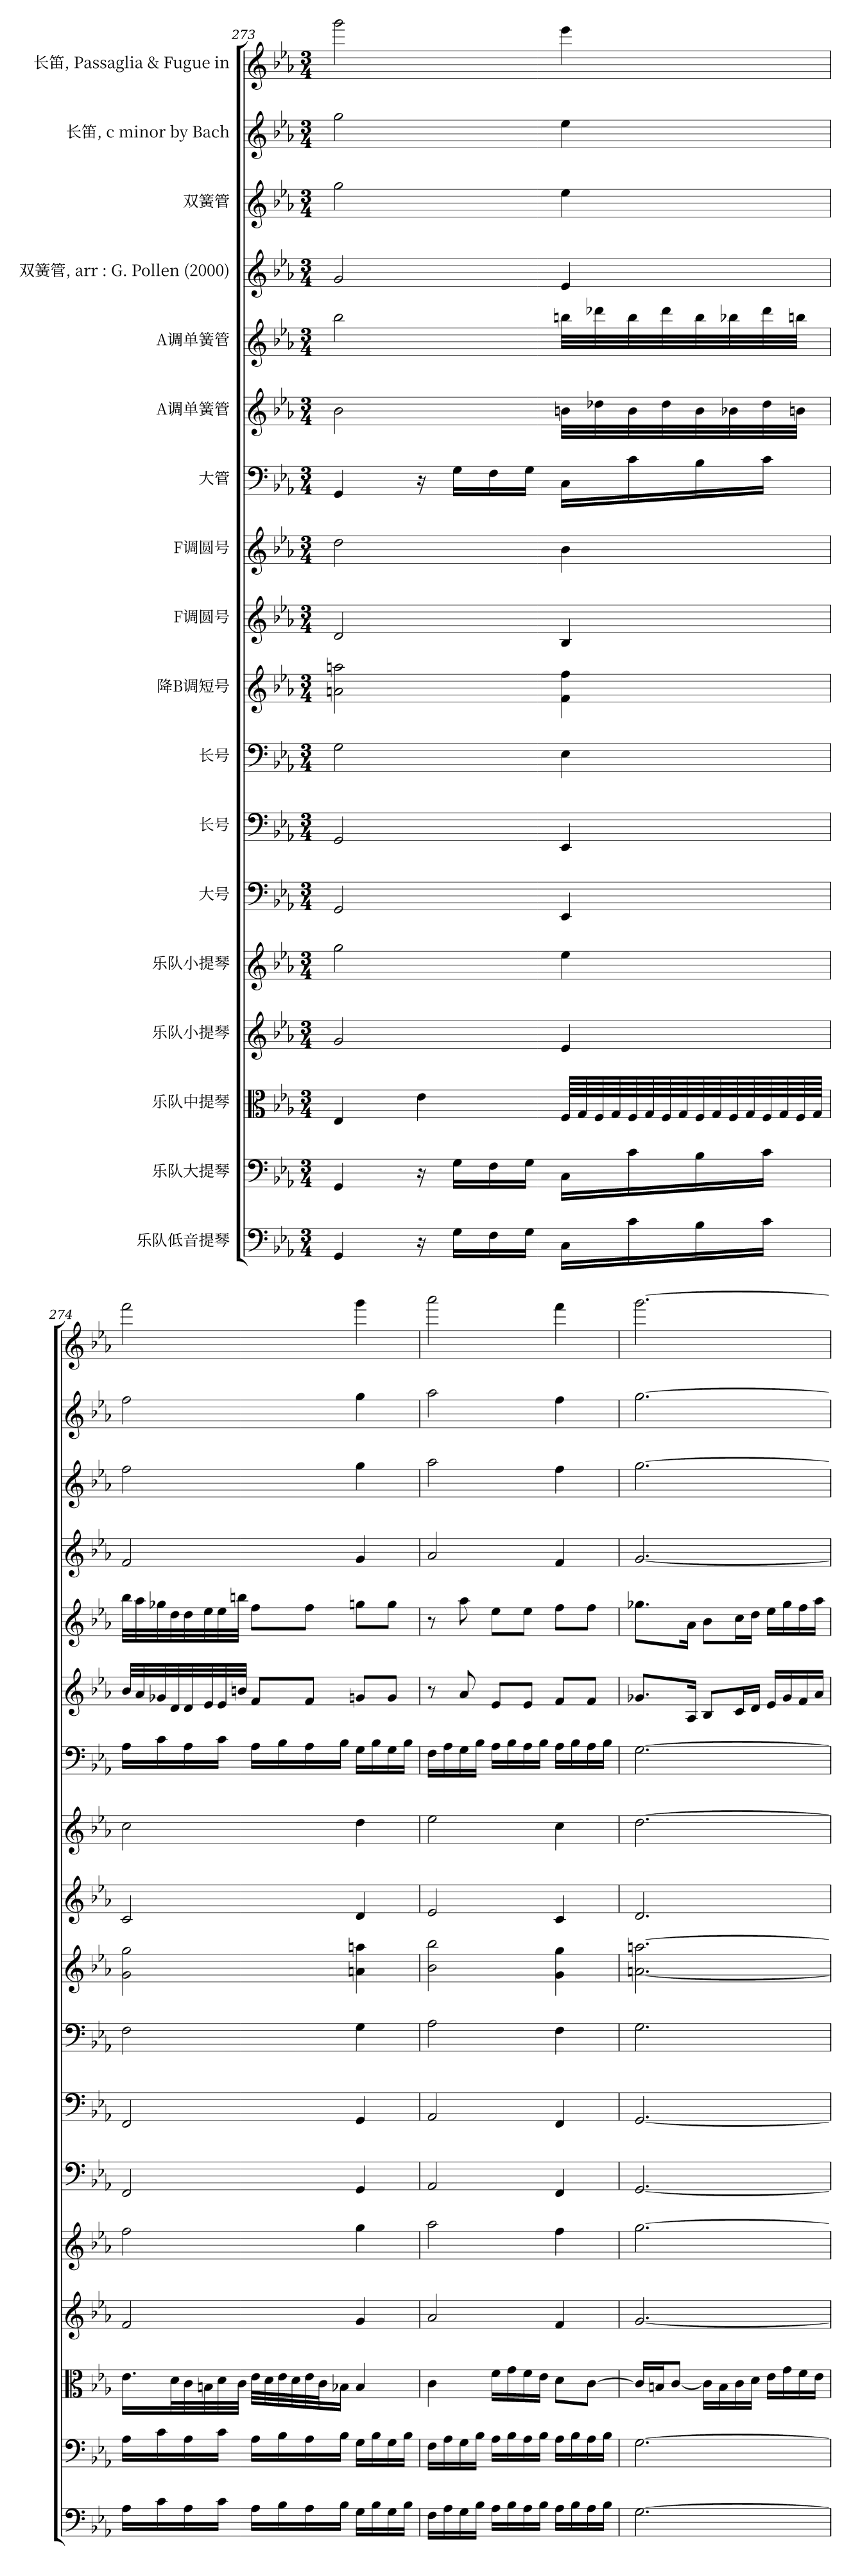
**kern	**kern	**kern	**kern	**kern	**kern	**kern	**kern	**kern	**kern	**kern	**kern	**kern	**kern	**kern	**kern	**kern	**kern
*part18	*part17	*part16	*part15	*part14	*part13	*part12	*part11	*part10	*part9	*part8	*part7	*part6	*part5	*part4	*part3	*part2	*part1
*staff18	*staff17	*staff16	*staff15	*staff14	*staff13	*staff12	*staff11	*staff10	*staff9	*staff8	*staff7	*staff6	*staff5	*staff4	*staff3	*staff2	*staff1
*I"乐队低音提琴	*I"乐队大提琴	*I"乐队中提琴	*I"乐队小提琴	*I"乐队小提琴	*I"大号	*I"长号	*I"长号	*I"降B调短号	*I"F调圆号	*I"F调圆号	*I"大管	*I"A调单簧管	*I"A调单簧管	*I"双簧管, arr :  G. Pollen (2000)	*I"双簧管	*I"长笛, c minor by Bach	*I"长笛, Passaglia &amp; Fugue in
!!LO:PB:g=z
*clefF4	*clefF4	*clefC3	*clefG2	*clefG2	*clefF4	*clefF4	*clefF4	*clefG2	*clefG2	*clefG2	*clefF4	*clefG2	*clefG2	*clefG2	*clefG2	*clefG2	*clefG2
*ITrd7c12	*	*	*	*	*	*	*	*ITrd1c2	*ITrd4c7	*ITrd4c7	*	*ITrd2c3	*ITrd2c3	*	*	*	*
*k[b-e-a-]	*k[b-e-a-]	*k[b-e-a-]	*k[b-e-a-]	*k[b-e-a-]	*k[b-e-a-]	*k[b-e-a-]	*k[b-e-a-]	*k[b-e-a-d-g-]	*k[b-e-a-d-]	*k[b-e-a-d-]	*k[b-e-a-]	*k[]	*k[]	*k[b-e-a-]	*k[b-e-a-]	*k[b-e-a-]	*k[b-e-a-]
*M3/4	*M3/4	*M3/4	*M3/4	*M3/4	*M3/4	*M3/4	*M3/4	*M3/4	*M3/4	*M3/4	*M3/4	*M3/4	*M3/4	*M3/4	*M3/4	*M3/4	*M3/4
=273	=273	=273	=273	=273	=273	=273	=273	=273	=273	=273	=273	=273	=273	=273	=273	=273	=273
4GGG/	4GG/	4E-/	2g/	2gg\	2GG/	2GG/	2G\	2gn\ 2ggn\	2G/	2g\	4GG/	2g\	2gg\	2g/	2gg\	2gg\	2ggg\
16r	16r	4e-\	.	.	.	.	.	.	.	.	16r	.	.	.	.	.	.
16GG\LL	16G\LL	.	.	.	.	.	.	.	.	.	16G\LL	.	.	.	.	.	.
16FF\	16F\	.	.	.	.	.	.	.	.	.	16F\	.	.	.	.	.	.
16GG\JJ	16G\JJ	.	.	.	.	.	.	.	.	.	16G\JJ	.	.	.	.	.	.
16CC\LL	16C\LL	64F/LLLL	4e-/	4ee-\	4EE-/	4EE-/	4E-\	4e-\ 4ee-\	4E-/	4e-\	16C\LL	32g#X\LLL	32gg#X\LLL	4e-/	4ee-\	4ee-\	4eee-\
.	.	64G/	.	.	.	.	.	.	.	.	.	.	.	.	.	.	.
.	.	64F/	.	.	.	.	.	.	.	.	.	32b-X\	32bb-X\	.	.	.	.
.	.	64G/	.	.	.	.	.	.	.	.	.	.	.	.	.	.	.
16C\	16c\	64F/	.	.	.	.	.	.	.	.	16c\	32g#\	32gg#\	.	.	.	.
.	.	64G/	.	.	.	.	.	.	.	.	.	.	.	.	.	.	.
.	.	64F/	.	.	.	.	.	.	.	.	.	32b-\	32bb-\	.	.	.	.
.	.	64G/	.	.	.	.	.	.	.	.	.	.	.	.	.	.	.
16BB-\	16B-\	64F/	.	.	.	.	.	.	.	.	16B-\	32g#\	32gg#\	.	.	.	.
.	.	64G/	.	.	.	.	.	.	.	.	.	.	.	.	.	.	.
.	.	64F/	.	.	.	.	.	.	.	.	.	32gn\	32ggn\	.	.	.	.
.	.	64G/	.	.	.	.	.	.	.	.	.	.	.	.	.	.	.
16C\JJ	16c\JJ	64F/	.	.	.	.	.	.	.	.	16c\JJ	32b-\	32bb-\	.	.	.	.
.	.	64G/	.	.	.	.	.	.	.	.	.	.	.	.	.	.	.
.	.	64F/	.	.	.	.	.	.	.	.	.	32g#X\JJJ	32gg#X\JJJ	.	.	.	.
.	.	64G/JJJJ	.	.	.	.	.	.	.	.	.	.	.	.	.	.	.
=274	=274	=274	=274	=274	=274	=274	=274	=274	=274	=274	=274	=274	=274	=274	=274	=274	=274
16AA-\LL	16A-\LL	16.e-\LL	2f/	2ff\	2FF/	2FF/	2F\	2f\ 2ff\	2F/	2f\	16A-\LL	32g/LLL	32gg\LLL	2f/	2ff\	2ff\	2fff\
.	.	.	.	.	.	.	.	.	.	.	.	32f/	32ff\	.	.	.	.
16C\	16c\	.	.	.	.	.	.	.	.	.	16c\	32e-X/	32ee-X\	.	.	.	.
.	.	32d\L	.	.	.	.	.	.	.	.	.	32B/	32b\	.	.	.	.
16AA-\	16A-\	32c\	.	.	.	.	.	.	.	.	16A-\	32B/	32b\	.	.	.	.
.	.	32Bn\	.	.	.	.	.	.	.	.	.	32c/	32cc\	.	.	.	.
16C\JJ	16c\JJ	32d\	.	.	.	.	.	.	.	.	16c\JJ	32c/	32cc\	.	.	.	.
.	.	32c\JJJ	.	.	.	.	.	.	.	.	.	32g#X/JJJ	32gg#X\JJJ	.	.	.	.
16AA-\LL	16A-\LL	32e-\LLL	.	.	.	.	.	.	.	.	16A-\LL	8d/L	8dd\L	.	.	.	.
.	.	32d\	.	.	.	.	.	.	.	.	.	.	.	.	.	.	.
16BB-\	16B-\	32e-\	.	.	.	.	.	.	.	.	16B-\	.	.	.	.	.	.
.	.	32d\	.	.	.	.	.	.	.	.	.	.	.	.	.	.	.
16AA-\	16A-\	32e-\	.	.	.	.	.	.	.	.	16A-\	8d/J	8dd\J	.	.	.	.
.	.	32c\J	.	.	.	.	.	.	.	.	.	.	.	.	.	.	.
16BB-\JJ	16B-\JJ	16B-X\JJ	.	.	.	.	.	.	.	.	16B-\JJ	.	.	.	.	.	.
16GG\LL	16G\LL	4B-/	4g/	4gg\	4GG/	4GG/	4G\	4gn\ 4ggn\	4G/	4g\	16G\LL	8en/L	8een\L	4g/	4gg\	4gg\	4ggg\
16BB-\	16B-\	.	.	.	.	.	.	.	.	.	16B-\	.	.	.	.	.	.
16GG\	16G\	.	.	.	.	.	.	.	.	.	16G\	8e/J	8ee\J	.	.	.	.
16BB-\JJ	16B-\JJ	.	.	.	.	.	.	.	.	.	16B-\JJ	.	.	.	.	.	.
!!LO:PB:g=z
=275	=275	=275	=275	=275	=275	=275	=275	=275	=275	=275	=275	=275	=275	=275	=275	=275	=275
16FF\LL	16F\LL	4c\	2a-/	2aa-\	2AA-/	2AA-/	2A-\	2a-\ 2aa-\	2A-/	2a-\	16F\LL	8r	8r	2a-/	2aa-\	2aa-\	2aaa-\
16AA-\	16A-\	.	.	.	.	.	.	.	.	.	16A-\	.	.	.	.	.	.
16GG\	16G\	.	.	.	.	.	.	.	.	.	16G\	8f/	8ff\	.	.	.	.
16BB-\JJ	16B-\JJ	.	.	.	.	.	.	.	.	.	16B-\JJ	.	.	.	.	.	.
16AA-\LL	16A-\LL	16f\LL	.	.	.	.	.	.	.	.	16A-\LL	8c/L	8cc\L	.	.	.	.
16BB-\	16B-\	16g\	.	.	.	.	.	.	.	.	16B-\	.	.	.	.	.	.
16AA-\	16A-\	16f\	.	.	.	.	.	.	.	.	16A-\	8c/J	8cc\J	.	.	.	.
16BB-\JJ	16B-\JJ	16e-\JJ	.	.	.	.	.	.	.	.	16B-\JJ	.	.	.	.	.	.
16AA-\LL	16A-\LL	8d\L	4f/	4ff\	4FF/	4FF/	4F\	4f\ 4ff\	4F/	4f\	16A-\LL	8d/L	8dd\L	4f/	4ff\	4ff\	4fff\
16BB-\	16B-\	.	.	.	.	.	.	.	.	.	16B-\	.	.	.	.	.	.
16AA-\	16A-\	[8c\J	.	.	.	.	.	.	.	.	16A-\	8d/J	8dd\J	.	.	.	.
16BB-\JJ	16B-\JJ	.	.	.	.	.	.	.	.	.	16B-\JJ	.	.	.	.	.	.
=276	=276	=276	=276	=276	=276	=276	=276	=276	=276	=276	=276	=276	=276	=276	=276	=276	=276
[2.GG\	[2.G\	16c/LL]	[2.g/	[2.gg\	[2.GG/	[2.GG/	2.G\	[2.gn\ [2.ggn\	2.G/	[2.g\	[2.G\	8.e-X/L	8.ee-X\L	[2.g/	[2.gg\	[2.gg\	[2.ggg\
.	.	16Bn/J	.	.	.	.	.	.	.	.	.	.	.	.	.	.	.
.	.	[8c/J	.	.	.	.	.	.	.	.	.	.	.	.	.	.	.
.	.	.	.	.	.	.	.	.	.	.	.	16F/Jk	16f\Jk	.	.	.	.
.	.	16c\LL]	.	.	.	.	.	.	.	.	.	8G/L	8g\L	.	.	.	.
.	.	16B\	.	.	.	.	.	.	.	.	.	.	.	.	.	.	.
.	.	16c\	.	.	.	.	.	.	.	.	.	16A/L	16a\L	.	.	.	.
.	.	16d\JJ	.	.	.	.	.	.	.	.	.	16B/JJ	16b\JJ	.	.	.	.
.	.	16e-\LL	.	.	.	.	.	.	.	.	.	16c/LL	16cc\LL	.	.	.	.
.	.	16g\	.	.	.	.	.	.	.	.	.	16e-/	16ee-\	.	.	.	.
.	.	16f\	.	.	.	.	.	.	.	.	.	16d/	16dd\	.	.	.	.
.	.	16e-\JJ	.	.	.	.	.	.	.	.	.	16f/JJ	16ff\JJ	.	.	.	.
=	=	=	=	=	=	=	=	=	=	=	=	=	=	=	=	=	=
*-	*-	*-	*-	*-	*-	*-	*-	*-	*-	*-	*-	*-	*-	*-	*-	*-	*-
